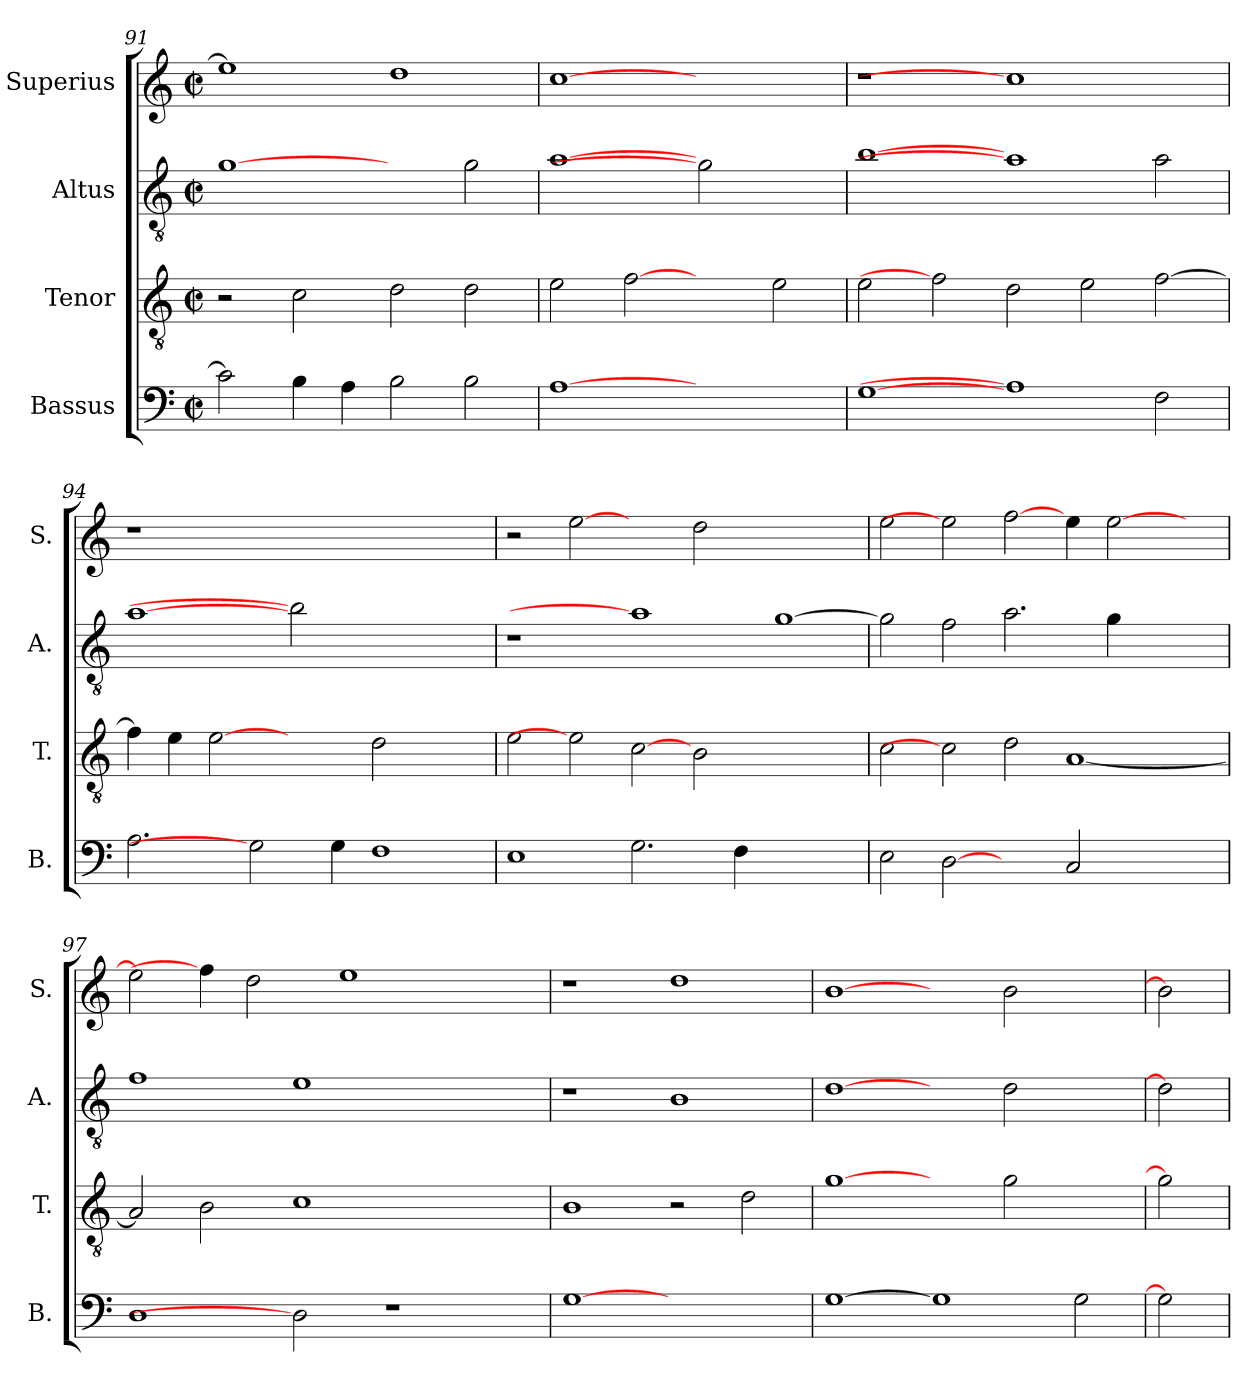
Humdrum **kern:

**kern	**kern	**kern	**kern
*part4	*part3	*part2	*part1
*staff4	*staff3	*staff2	*staff1
*I"Bassus	*I"Tenor	*I"Altus	*I"Superius
*I'B.	*I'T.	*I'A.	*I'S.
*clefF4	*clefGv2	*clefGv2	*clefG2
*	*ITrd7c12	*ITrd7c12	*
*k[]	*k[]	*k[]	*k[]
*C:	*C:	*C:	*C:
*M2/2	*M2/2	*M2/2	*M2/2
*met(c|)	*met(c|)	*met(c|)	*met(c|)
=91	=91	=91	=91
2ci\]	2r	[1Gi	1eei]
4Bi\	2Ci\	.	.
4Ai\	.	.	.
2Bi\	2Di\	2ryy	1ddi
2Bi\	2Di\	2Gi\	.
=92	=92	=92	=92
[1Ai	2Ei\	[1Ai	[1cci
.	[2Fi	.	.
1ryy	2ryy	2Gi]	1ryy
.	2Ei\	2ryy	.
=93	=93	=93	=93
!	!	!	!LO:N:vis=1
[1Gi	2Ei\	[1Bi	1r
.	2Fi]	.	.
1Ai]	2Di\	1Ai]	1cci]
.	2Ei\	.	.
2Fi\	[>2Fi\	2Ai\	2ryy
!!LO:LB:g=z
=94	=94	=94	=94
!	!	!	!LO:N:vis=1
2.Ai\	4Fi\]	[1Ai	1r
.	4Ei\	.	.
.	[2Ei	.	.
2Gi]	.	.	.
.	2ryy	2Bi]	1.ryy
4Gi\	.	.	.
1Fi	2Di\	1ryy	.
.	2ryy	.	.
=95	=95	=95	=95
1Ei	2Ei\	1r	2r
.	2Ei]	.	[2eei
2.Gi\	[2Ci	1Ai]	2ryy
.	2BBi\	.	2ddi\
4Fi\	.	.	.
1ryy	1ryy	[>1Gi	1ryy
=96	=96	=96	=96
2Ei\	2Ci\	2Gi\]	2eei\
[2Di	2Ci]	2Fi\	2eei]
2ryy	2Di\	2.Ai\	[2ffi\
2Ci/	[<1AAi	.	4eei\
.	.	4Gi\	[>2eei\
2ryy	.	2ryy	.
.	.	.	4ryy
=97	=97	=97	=97
1Di	2AAi/]	1Fi	2eei\]
.	2BBi\	.	4ffi\]
.	.	.	2ddi\
2Di]	1Ci	1Ei	.
.	.	.	1eei
1r	.	.	.
.	2ryy	2ryy	.
.	.	.	4ryy
=98	=98	=98	=98
[1Gi	1BBi	1r	1r
1ryy	2r	1BBi	1ddi
.	2Di\	.	.
=99	=99	=99	=99
[1Gi	[1Gi	[1Di	[1bi
1Gi]	2ryy	2ryy	2ryy
.	2Gi\	2Di\	2bi\
2Gi\	2ryy	2ryy	2ryy
=100	=100	=100	=100
2Gi]	2Gi]	2Di]	2bi]
=	=	=	=
*-	*-	*-	*-
